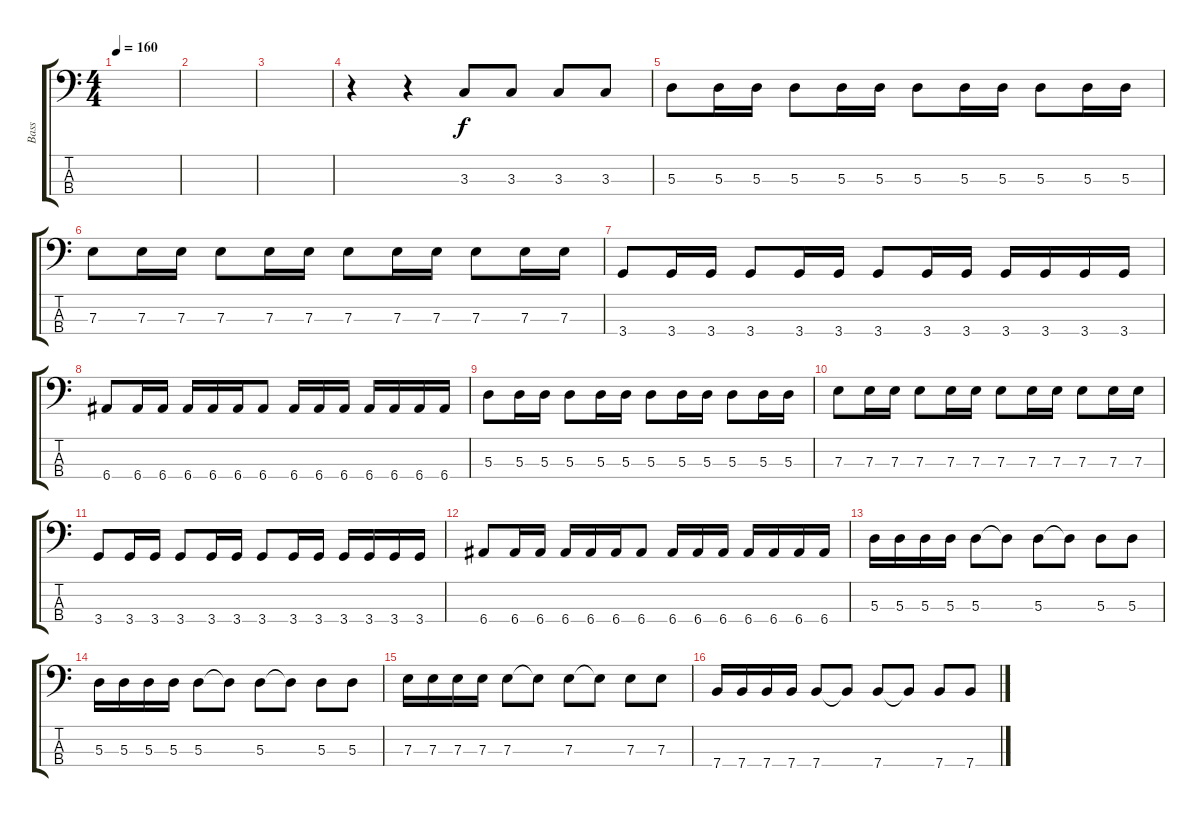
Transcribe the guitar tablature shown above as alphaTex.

\track ("Bass" "Bass") {instrument electricbasspick}
\staff {score tabs}
\tuning (G2 D2 A1 E1) {hide}
\ts (4 4)
\tempo 160
\clef f4
\ks c
|
|
|
r.4 r.4 3.3.8 3.3.8 3.3.8 3.3.8 |
5.3.8 5.3.16 5.3.16 5.3.8 5.3.16 5.3.16 5.3.8 5.3.16 5.3.16 5.3.8 5.3.16 5.3.16 |
7.3.8 7.3.16 7.3.16 7.3.8 7.3.16 7.3.16 7.3.8 7.3.16 7.3.16 7.3.8 7.3.16 7.3.16 |
3.4.8 3.4.16 3.4.16 3.4.8 3.4.16 3.4.16 3.4.8 3.4.16 3.4.16 3.4.16 3.4.16 3.4.16 3.4.16 |
6.4.8 6.4.16 6.4.16 6.4.16 6.4.16 6.4.16 6.4.8 6.4.16 6.4.16 6.4.16 6.4.16 6.4.16 6.4.16 6.4.16 |
5.3.8 5.3.16 5.3.16 5.3.8 5.3.16 5.3.16 5.3.8 5.3.16 5.3.16 5.3.8 5.3.16 5.3.16 |
7.3.8 7.3.16 7.3.16 7.3.8 7.3.16 7.3.16 7.3.8 7.3.16 7.3.16 7.3.8 7.3.16 7.3.16 |
3.4.8 3.4.16 3.4.16 3.4.8 3.4.16 3.4.16 3.4.8 3.4.16 3.4.16 3.4.16 3.4.16 3.4.16 3.4.16 |
6.4.8 6.4.16 6.4.16 6.4.16 6.4.16 6.4.16 6.4.8 6.4.16 6.4.16 6.4.16 6.4.16 6.4.16 6.4.16 6.4.16 |
5.3.16 5.3.16 5.3.16 5.3.16 5.3.8 5.3{t}.8 5.3.8 5.3{t}.8 5.3.8 5.3.8 |
5.3.16 5.3.16 5.3.16 5.3.16 5.3.8 5.3{t}.8 5.3.8 5.3{t}.8 5.3.8 5.3.8 |
7.3.16 7.3.16 7.3.16 7.3.16 7.3.8 7.3{t}.8 7.3.8 7.3{t}.8 7.3.8 7.3.8 |
7.4.16 7.4.16 7.4.16 7.4.16 7.4.8 7.4{t}.8 7.4.8 7.4{t}.8 7.4.8 7.4.8
